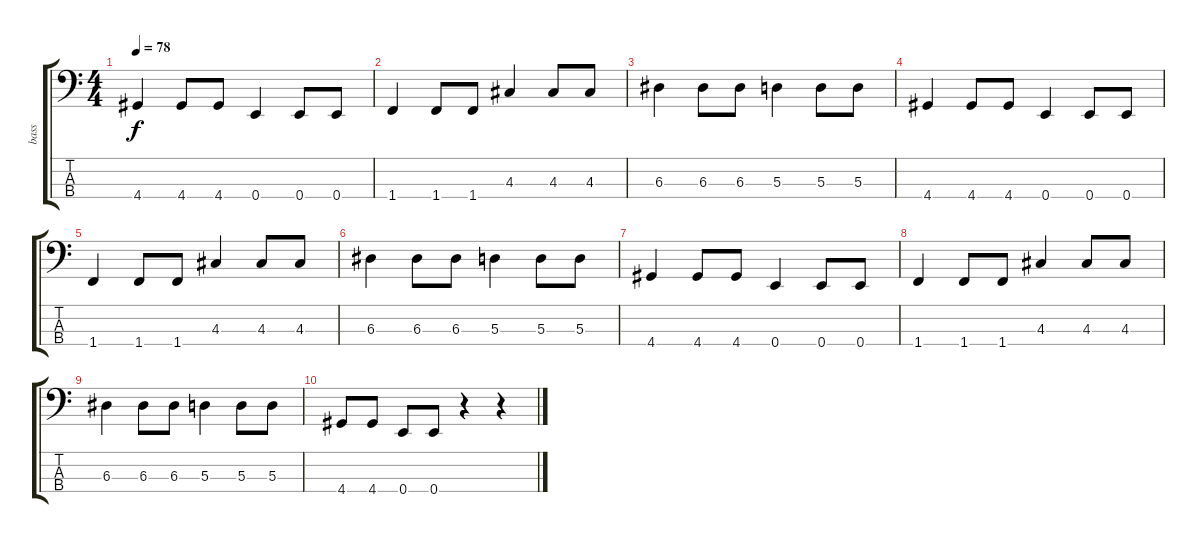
\track ("bass" "bass") {instrument electricbasspick}
\staff {score tabs}
\tuning (G2 D2 A1 E1) {hide}
\ts (4 4)
\tempo 78
\clef f4
\ks c
4.4.4{dy f} 4.4.8 4.4.8 0.4.4 0.4.8 0.4.8 |
1.4.4 1.4.8 1.4.8 4.3.4 4.3.8 4.3.8 |
6.3.4 6.3.8 6.3.8 5.3.4 5.3.8 5.3.8 |
4.4.4 4.4.8 4.4.8 0.4.4 0.4.8 0.4.8 |
1.4.4 1.4.8 1.4.8 4.3.4 4.3.8 4.3.8 |
6.3.4 6.3.8 6.3.8 5.3.4 5.3.8 5.3.8 |
4.4.4 4.4.8 4.4.8 0.4.4 0.4.8 0.4.8 |
1.4.4 1.4.8 1.4.8 4.3.4 4.3.8 4.3.8 |
6.3.4 6.3.8 6.3.8 5.3.4 5.3.8 5.3.8 |
4.4.8 4.4.8 0.4.8 0.4.8 r.4 r.4
